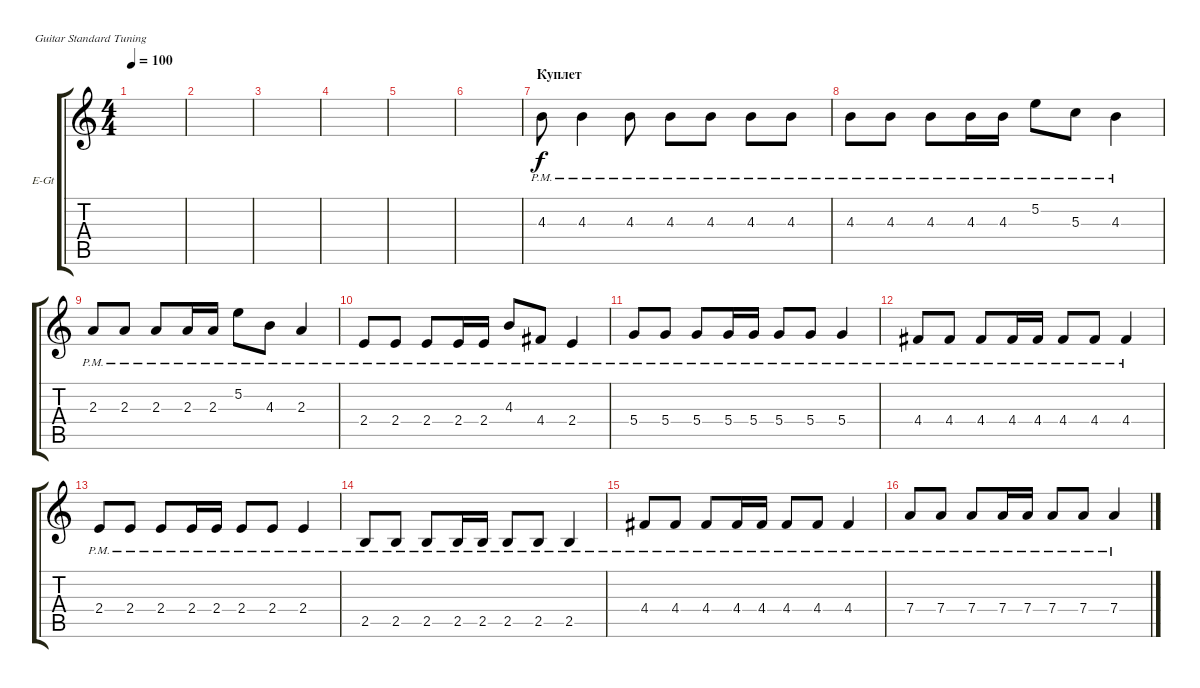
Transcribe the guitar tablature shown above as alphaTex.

\defaultSystemsLayout 4
\bracketExtendMode groupsimilarinstruments
\firstSystemTrackNameOrientation horizontal
\otherSystemsTrackNameOrientation horizontal
\track ("Г. Каспарян" "E-Gt") {instrument electricguitarclean}
\staff {score tabs}
\tuning (E4 B3 G3 D3 A2 E2)
\ts (4 4)
\tempo 100
\clef g2
\ks c
|
|
|
|
|
|
\section ("" "Куплет")
4.3{pm}.8 4.3{pm}.4 4.3{pm}.8 4.3{pm}.8 4.3{pm}.8 4.3{pm}.8 4.3{pm}.8 |
4.3{pm}.8 4.3{pm}.8 4.3{pm}.8 4.3{pm}.16 4.3{pm}.16 5.2{pm}.8 5.3{pm}.8 4.3{pm}.4 |
2.3{pm}.8 2.3{pm}.8 2.3{pm}.8 2.3{pm}.16 2.3{pm}.16 5.2{pm}.8 4.3{pm}.8 2.3{pm}.4 |
2.4{pm}.8 2.4{pm}.8 2.4{pm}.8 2.4{pm}.16 2.4{pm}.16 4.3{pm}.8 4.4{pm}.8 2.4{pm}.4 |
5.4{pm}.8 5.4{pm}.8 5.4{pm}.8 5.4{pm}.16 5.4{pm}.16 5.4{pm}.8 5.4{pm}.8 5.4{pm}.4 |
4.4{pm}.8 4.4{pm}.8 4.4{pm}.8 4.4{pm}.16 4.4{pm}.16 4.4{pm}.8 4.4{pm}.8 4.4{pm}.4 |
2.4{pm}.8 2.4{pm}.8 2.4{pm}.8 2.4{pm}.16 2.4{pm}.16 2.4{pm}.8 2.4{pm}.8 2.4{pm}.4 |
2.5{pm}.8 2.5{pm}.8 2.5{pm}.8 2.5{pm}.16 2.5{pm}.16 2.5{pm}.8 2.5{pm}.8 2.5{pm}.4 |
4.4{pm}.8 4.4{pm}.8 4.4{pm}.8 4.4{pm}.16 4.4{pm}.16 4.4{pm}.8 4.4{pm}.8 4.4{pm}.4 |
7.4{pm}.8 7.4{pm}.8 7.4{pm}.8 7.4{pm}.16 7.4{pm}.16 7.4{pm}.8 7.4{pm}.8 7.4{pm}.4
